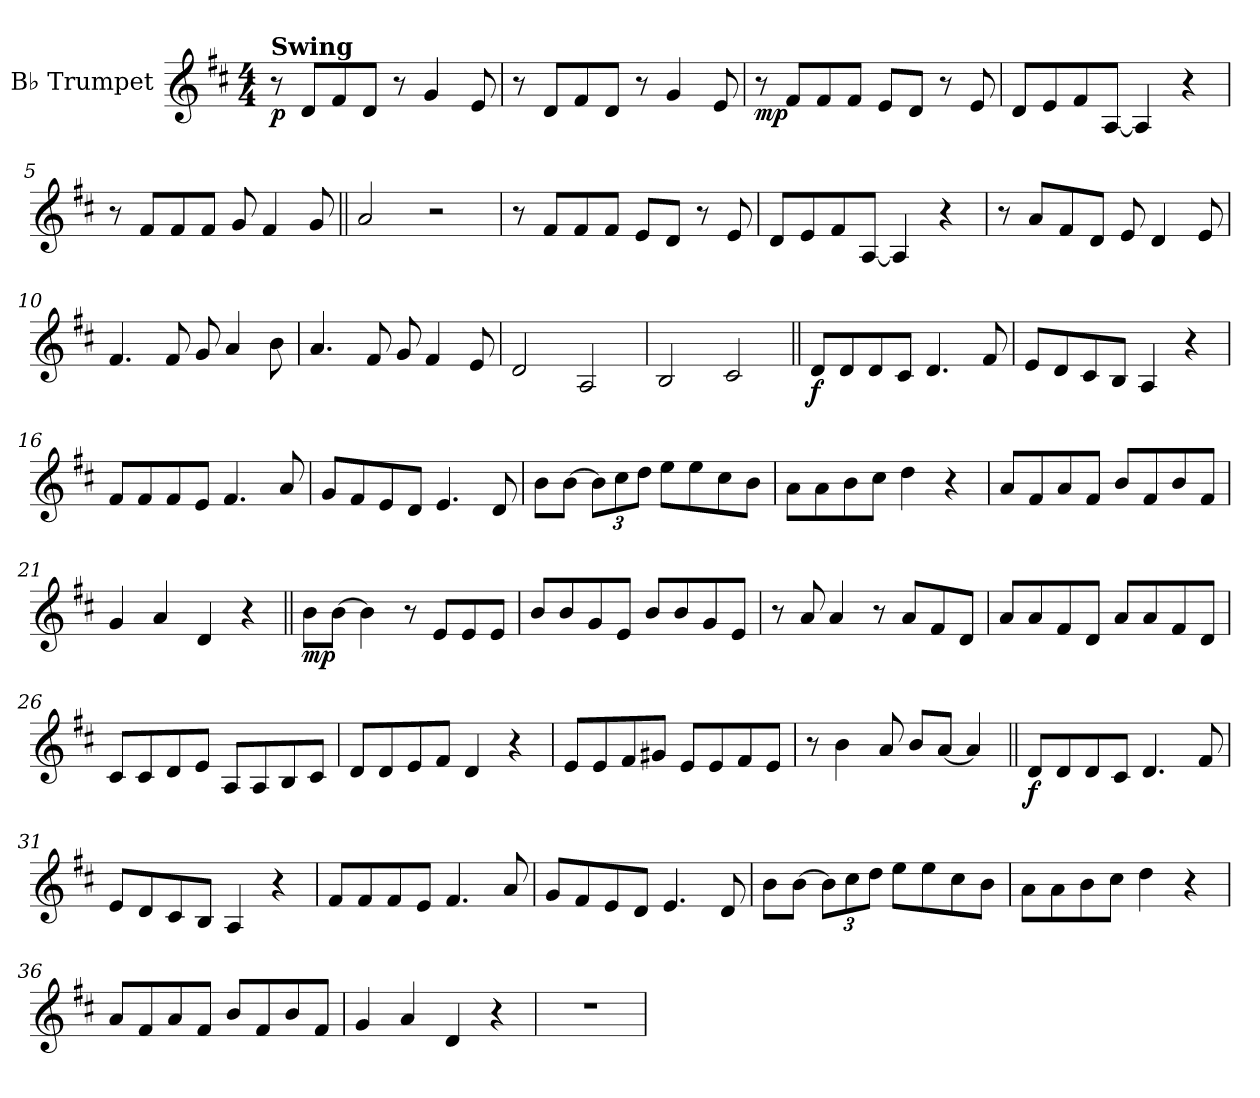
**kern	**dynam
*part1	*part1
*staff1	*staff1
*I"B♭ Trumpet	*
*I'B♭ Tpt.	*
*clefG2	*
*ITrd1c2	*
*k[]	*
*M4/4	*
*MM120	*
=1	=1
!LO:TX:B:t=Swing	!
!	!LO:DY:b
8r	p
8c!L	.
8e!	.
8c!J	.
8r	.
4f!	.
8d!	.
=2	=2
8r	.
8c!L	.
8e!	.
8c!J	.
8r	.
4f!	.
8d!	.
=3	=3
!	!LO:DY:b
8r	mp
8eL	.
8e	.
8eJ	.
8dL	.
8cJ	.
8r	.
8d	.
=4	=4
8cL	.
8d	.
8e	.
[8GJ	.
4G]	.
4r	.
=5	=5
8r	.
8eL	.
8e	.
8eJ	.
8f	.
4e	.
8f	.
=6||	=6||
2g	.
2r	.
=7	=7
8r	.
8eL	.
8e	.
8eJ	.
8dL	.
8cJ	.
8r	.
8d	.
=8	=8
8cL	.
8d	.
8e	.
[8GJ	.
4G]	.
4r	.
=9	=9
8r	.
8gL	.
8e	.
8cJ	.
8d	.
4c	.
8d	.
=10	=10
4.e	.
8e	.
8f	.
4g	.
8a	.
=11	=11
4.g	.
8e	.
8f	.
4e	.
8d	.
=12	=12
2c	.
2G!	.
=13	=13
2A!	.
2B!	.
=14||	=14||
!	!LO:DY:b
8cL	f
8c	.
8c	.
8BJ	.
4.c	.
8e	.
=15	=15
8dL	.
8c	.
8B	.
8AJ	.
4G	.
4r	.
=16	=16
8eL	.
8e	.
8e	.
8dJ	.
4.e	.
8g	.
=17	=17
8fL	.
8e	.
8d	.
8cJ	.
4.d	.
8c	.
=18	=18
8aL	.
[8aJ	.
*Xbrackettup	*
12aL]	.
12b	.
12ccJ	.
8ddL	.
8dd	.
8b	.
8aJ	.
=19	=19
8gL	.
8g	.
8a	.
8bJ	.
4cc	.
4r	.
=20	=20
8gL	.
8e	.
8g	.
8eJ	.
8aL	.
8e	.
8a	.
8eJ	.
=21	=21
4f	.
4g	.
4c	.
4r	.
=22||	=22||
!	!LO:DY:b
8aL	mp
[8aJ	.
4a]	.
8r	.
8dL	.
8d	.
8dJ	.
=23	=23
8aL	.
8a	.
8f	.
8dJ	.
8aL	.
8a	.
8f	.
8dJ	.
=24	=24
8r	.
8g	.
4g	.
8r	.
8gL	.
8e	.
8cJ	.
=25	=25
8gL	.
8g	.
8e	.
8cJ	.
8gL	.
8g	.
8e	.
8cJ	.
=26	=26
8BL	.
8B	.
8c	.
8dJ	.
8GL	.
8G	.
8A	.
8BJ	.
=27	=27
8cL	.
8c	.
8d	.
8eJ	.
4c	.
4r	.
=28	=28
8dL	.
8d	.
8e	.
8f#XJ	.
8dL	.
8d	.
8e	.
8dJ	.
=29	=29
8r	.
4a	.
8g	.
8aL	.
[8gJ	.
4g]	.
=30||	=30||
!	!LO:DY:b
8cL	f
8c	.
8c	.
8BJ	.
4.c	.
8e	.
=31	=31
8dL	.
8c	.
8B	.
8AJ	.
4G	.
4r	.
=32	=32
8eL	.
8e	.
8e	.
8dJ	.
4.e	.
8g	.
=33	=33
8fL	.
8e	.
8d	.
8cJ	.
4.d	.
8c	.
=34	=34
8aL	.
[8aJ	.
12aL]	.
12b	.
12ccJ	.
8ddL	.
8dd	.
8b	.
8aJ	.
=35	=35
8gL	.
8g	.
8a	.
8bJ	.
4cc	.
4r	.
=36	=36
8gL	.
8e	.
8g	.
8eJ	.
8aL	.
8e	.
8a	.
8eJ	.
=37	=37
4f	.
4g	.
4c	.
4r	.
=38	=38
1r	.
=	=
*-	*-
